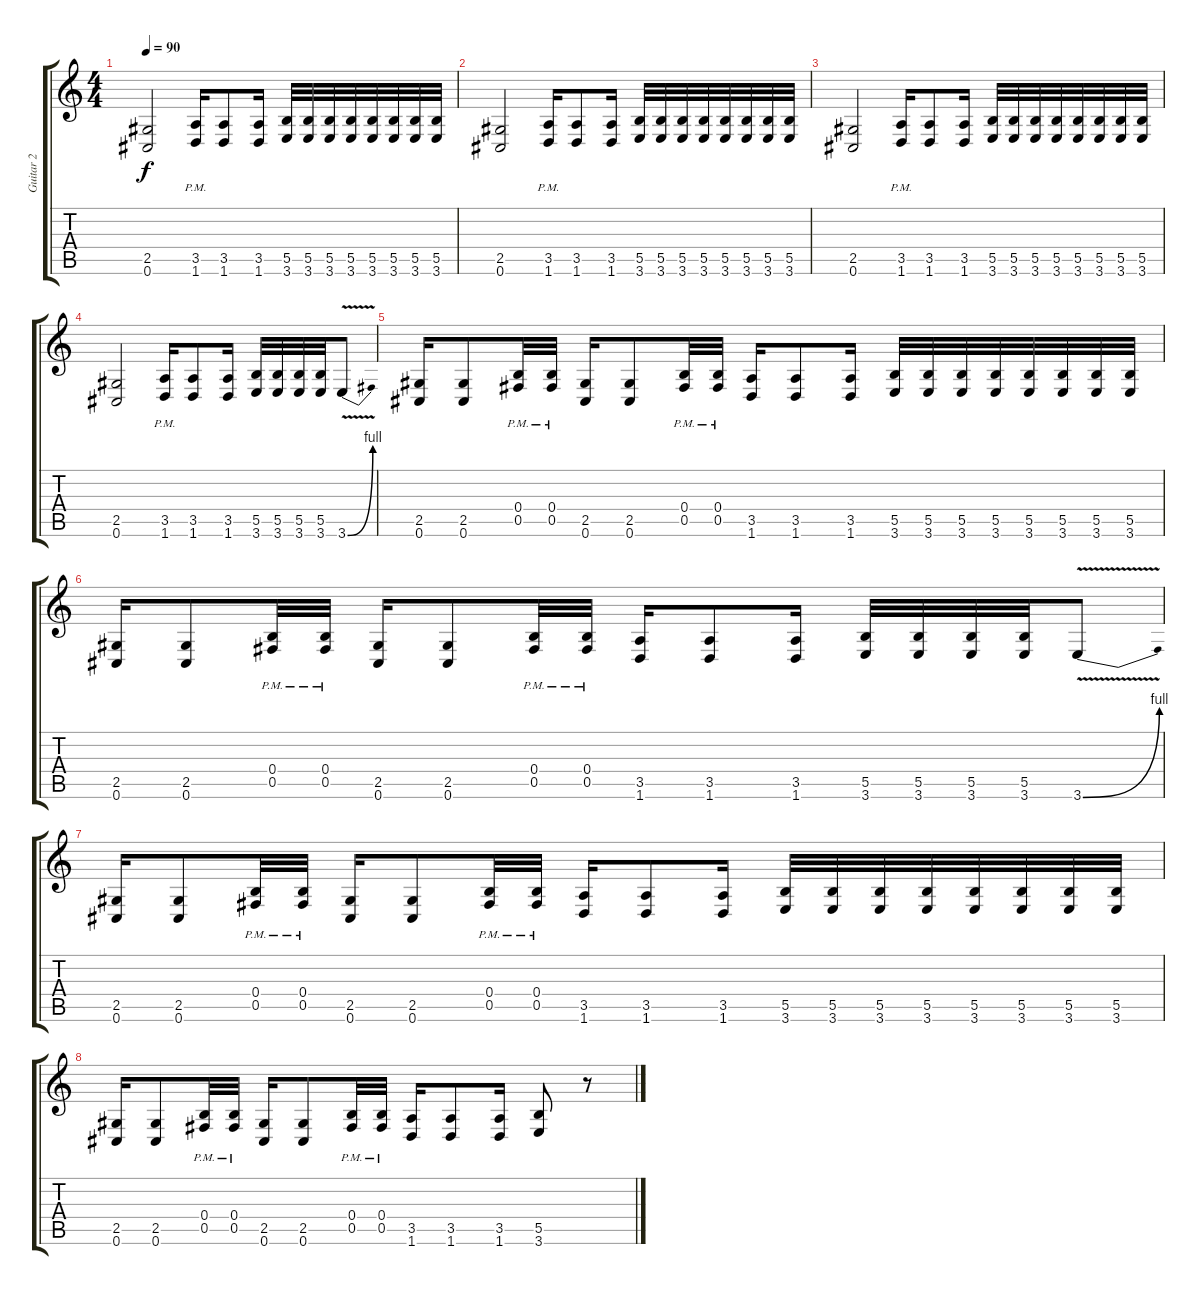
\track ("Guitar 2" "Guitar 2") {instrument distortionguitar}
\staff {score tabs}
\tuning (Db4 Ab3 E3 B2 Gb2 Db2) {hide}
\ts (4 4)
\tempo 90
\clef g2
\ks c
(2.5 0.6).2{dy f instrument distortionguitar} (3.5{pm} 1.6{pm}).16 (3.5 1.6).8 (3.5 1.6).16 (5.5 3.6).32 (5.5 3.6).32 (5.5 3.6).32 (5.5 3.6).32 (5.5 3.6).32 (5.5 3.6).32 (5.5 3.6).32 (5.5 3.6).32 |
(2.5 0.6).2 (3.5{pm} 1.6{pm}).16 (3.5 1.6).8 (3.5 1.6).16 (5.5 3.6).32 (5.5 3.6).32 (5.5 3.6).32 (5.5 3.6).32 (5.5 3.6).32 (5.5 3.6).32 (5.5 3.6).32 (5.5 3.6).32 |
(2.5 0.6).2 (3.5{pm} 1.6{pm}).16 (3.5 1.6).8 (3.5 1.6).16 (5.5 3.6).32 (5.5 3.6).32 (5.5 3.6).32 (5.5 3.6).32 (5.5 3.6).32 (5.5 3.6).32 (5.5 3.6).32 (5.5 3.6).32 |
(2.5 0.6).2 (3.5{pm} 1.6{pm}).16 (3.5 1.6).8 (3.5 1.6).16 (5.5 3.6).32 (5.5 3.6).32 (5.5 3.6).32 (5.5 3.6).32 3.6{be (bend 0 0 60 4) v}.8 |
(2.5 0.6).16 (2.5 0.6).8 (0.4{pm} 0.5{pm}).32 (0.4{pm} 0.5{pm}).32 (2.5 0.6).16 (2.5 0.6).8 (0.4{pm} 0.5{pm}).32 (0.4{pm} 0.5{pm}).32 (3.5 1.6).16 (3.5 1.6).8 (3.5 1.6).16 (5.5 3.6).32 (5.5 3.6).32 (5.5 3.6).32 (5.5 3.6).32 (5.5 3.6).32 (5.5 3.6).32 (5.5 3.6).32 (5.5 3.6).32 |
(2.5 0.6).16 (2.5 0.6).8 (0.4{pm} 0.5{pm}).32 (0.4{pm} 0.5{pm}).32 (2.5 0.6).16 (2.5 0.6).8 (0.4{pm} 0.5{pm}).32 (0.4{pm} 0.5{pm}).32 (3.5 1.6).16 (3.5 1.6).8 (3.5 1.6).16 (5.5 3.6).32 (5.5 3.6).32 (5.5 3.6).32 (5.5 3.6).32 3.6{be (bend 0 0 60 4) v}.8 |
(2.5 0.6).16 (2.5 0.6).8 (0.4{pm} 0.5{pm}).32 (0.4{pm} 0.5{pm}).32 (2.5 0.6).16 (2.5 0.6).8 (0.4{pm} 0.5{pm}).32 (0.4{pm} 0.5{pm}).32 (3.5 1.6).16 (3.5 1.6).8 (3.5 1.6).16 (5.5 3.6).32 (5.5 3.6).32 (5.5 3.6).32 (5.5 3.6).32 (5.5 3.6).32 (5.5 3.6).32 (5.5 3.6).32 (5.5 3.6).32 |
(2.5 0.6).16 (2.5 0.6).8 (0.4{pm} 0.5{pm}).32 (0.4{pm} 0.5{pm}).32 (2.5 0.6).16 (2.5 0.6).8 (0.4{pm} 0.5{pm}).32 (0.4{pm} 0.5{pm}).32 (3.5 1.6).16 (3.5 1.6).8 (3.5 1.6).16 (5.5 3.6).8 r.8
